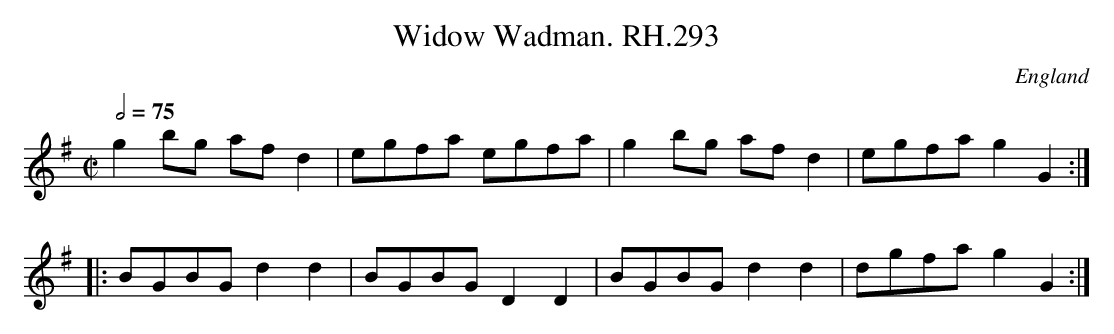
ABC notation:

X:1
T:Widow Wadman. RH.293
O:England
M:C|
L:1/8
Q:1/2=75
K:G
g2bg afd2|egfa egfa|\
g2bg afd2|egfa g2G2:|
|:BGBG d2d2|BGBG D2D2|\
BGBG d2d2|dgfa g2G2:|
